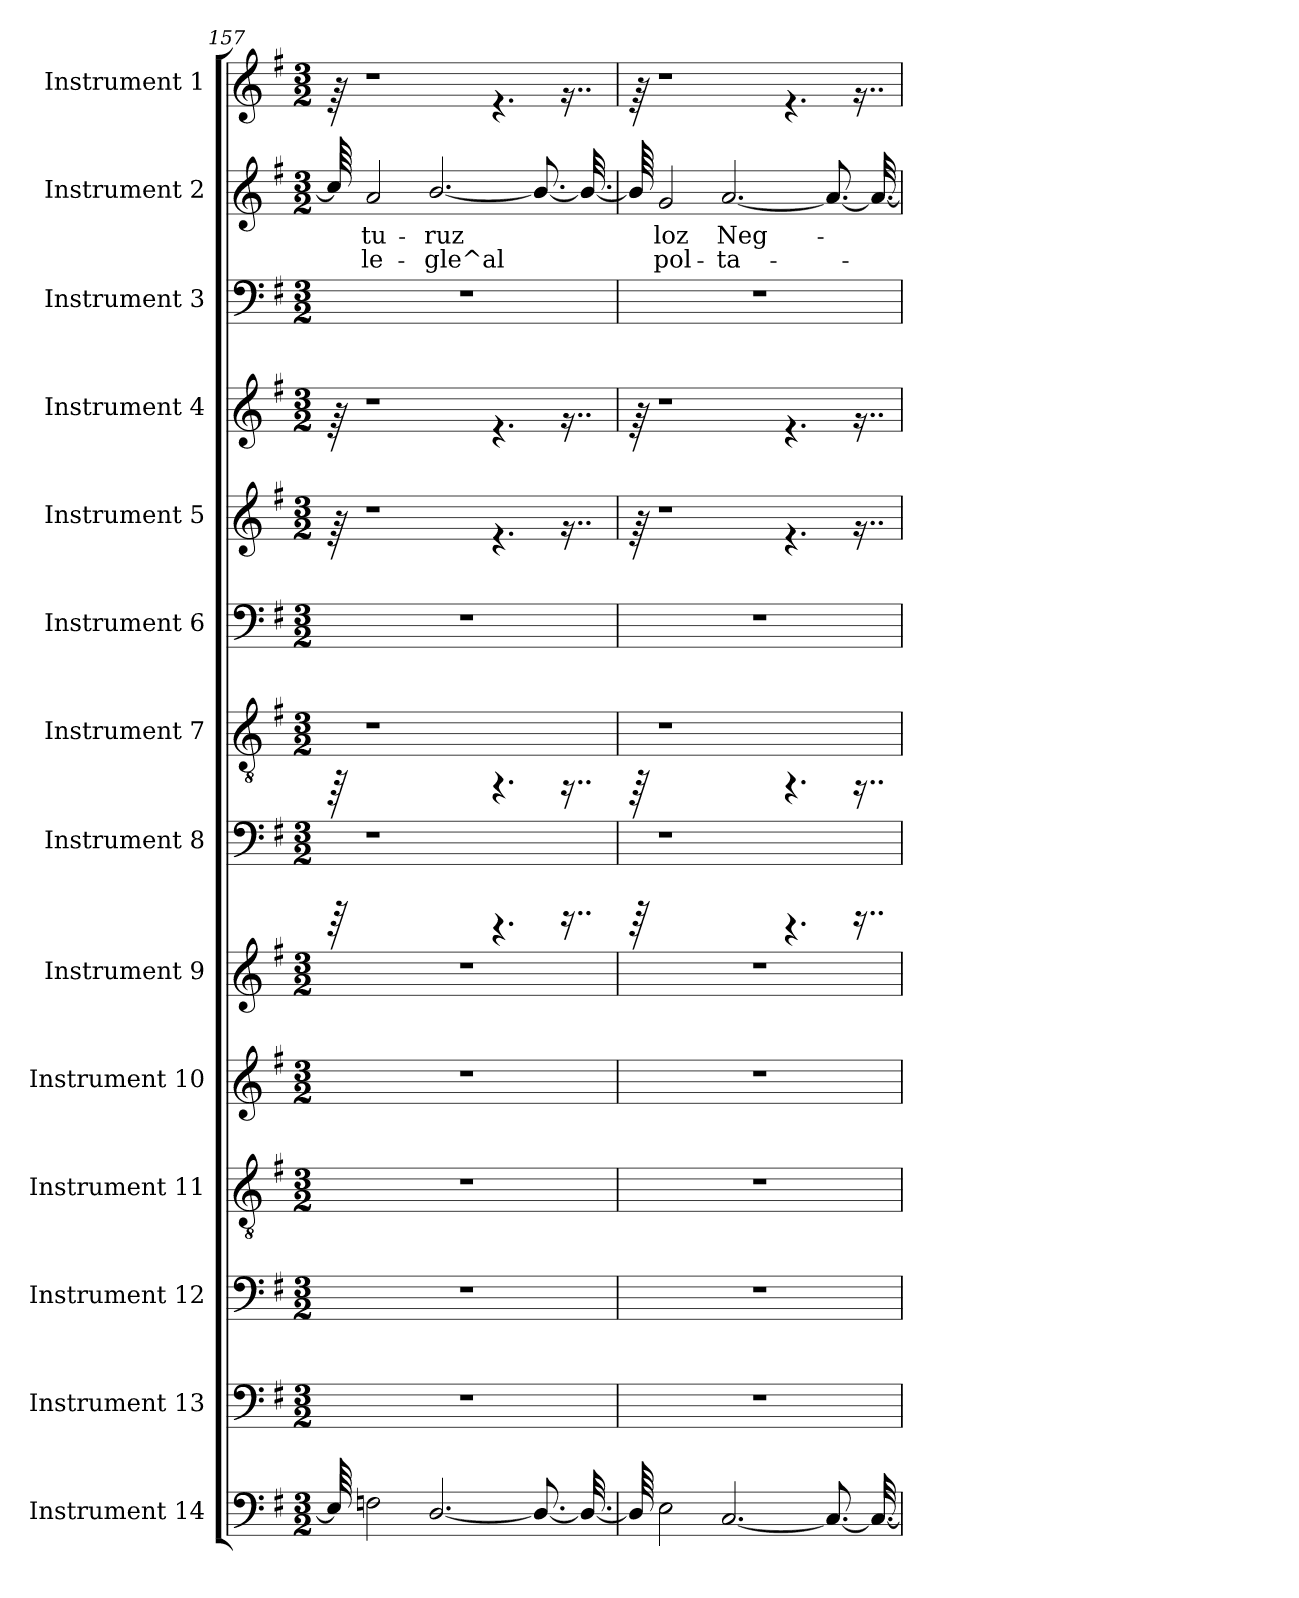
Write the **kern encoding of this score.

**kern	**kern	**kern	**kern	**kern	**kern	**kern	**kern	**kern	**kern	**kern	**kern	**kern	**text	**text	**kern
*part14	*part13	*part12	*part11	*part10	*part9	*part8	*part7	*part6	*part5	*part4	*part3	*part2	*part2	*part2	*part1
*staff14	*staff13	*staff12	*staff11	*staff10	*staff9	*staff8	*staff7	*staff6	*staff5	*staff4	*staff3	*staff2	*staff2	*staff2	*staff1
*I"Instrument 14	*I"Instrument 13	*I"Instrument 12	*I"Instrument 11	*I"Instrument 10	*I"Instrument 9	*I"Instrument 8	*I"Instrument 7	*I"Instrument 6	*I"Instrument 5	*I"Instrument 4	*I"Instrument 3	*I"Instrument 2	*	*	*I"Instrument 1
*clefF4	*clefF4	*clefF4	*clefGv2	*clefG2	*clefG2	*clefF4	*clefGv2	*clefF4	*clefG2	*clefG2	*clefF4	*clefG2	*	*	*clefG2
*k[f#]	*k[f#]	*k[f#]	*k[f#]	*k[f#]	*k[f#]	*k[f#]	*k[f#]	*k[f#]	*k[f#]	*k[f#]	*k[f#]	*k[f#]	*	*	*k[f#]
*G:	*G:	*G:	*G:	*G:	*G:	*G:	*G:	*G:	*G:	*G:	*G:	*G:	*	*	*G:
*M3/2	*M3/2	*M3/2	*M3/2	*M3/2	*M3/2	*M3/2	*M3/2	*M3/2	*M3/2	*M3/2	*M3/2	*M3/2	*	*	*M3/2
=157	=157	=157	=157	=157	=157	=157	=157	=157	=157	=157	=157	=157	=157	=157	=157
64E/]	1.r	1.r	1.r	1.r	1.r	64rCCC	64rFF	1.r	64rf	64rf	1.r	64cc/]	.	.	64rf
!	!	!	!	!	!	!	!	!	!	!	!	!	!LO:LY:b:rj	!LO:LY:b:rj	!
2Fn\	.	.	.	.	.	1r	1r	.	1r	1r	.	2a/	-tu-	-le-	1r
!	!	!	!	!	!	!	!	!	!	!	!	!	!LO:LY:b:rj	!LO:LY:b:rj	!
[<2.D/	.	.	.	.	.	.	.	.	.	.	.	[<2.b/	-ruz	gle^al	.
.	.	.	.	.	.	4.rCCC	4.rFF	.	4.rf	4.rf	.	.	.	.	4.rf
8.D/_<	.	.	.	.	.	.	.	.	.	.	.	8.b/_<	.	.	.
.	.	.	.	.	.	16..rCCC	16..rFF	.	16..rf	16..rf	.	.	.	.	16..rf
32.D/_<	.	.	.	.	.	.	.	.	.	.	.	32.b/_<	.	.	.
=158	=158	=158	=158	=158	=158	=158	=158	=158	=158	=158	=158	=158	=158	=158	=158
64D/]	1.r	1.r	1.r	1.r	1.r	64rCCC	64rFF	1.r	64rf	64rf	1.r	64b/]	.	.	64rf
!	!	!	!	!	!	!	!	!	!	!	!	!	!LO:LY:b:rj	!LO:LY:b:rj	!
2E\	.	.	.	.	.	1r	1r	.	1r	1r	.	2g/	loz	pol-	1r
!	!	!	!	!	!	!	!	!	!	!	!	!	!LO:LY:b:rj	!LO:LY:b:rj	!
[<2.C/	.	.	.	.	.	.	.	.	.	.	.	[<2.a/	-Neg-	-ta-	.
.	.	.	.	.	.	4.rCCC	4.rFF	.	4.rf	4.rf	.	.	.	.	4.rf
8.C/_<	.	.	.	.	.	.	.	.	.	.	.	8.a/_<	.	.	.
.	.	.	.	.	.	16..rCCC	16..rFF	.	16..rf	16..rf	.	.	.	.	16..rf
32.C/_<	.	.	.	.	.	.	.	.	.	.	.	32.a/_<	.	.	.
=	=	=	=	=	=	=	=	=	=	=	=	=	=	=	=
*-	*-	*-	*-	*-	*-	*-	*-	*-	*-	*-	*-	*-	*-	*-	*-
